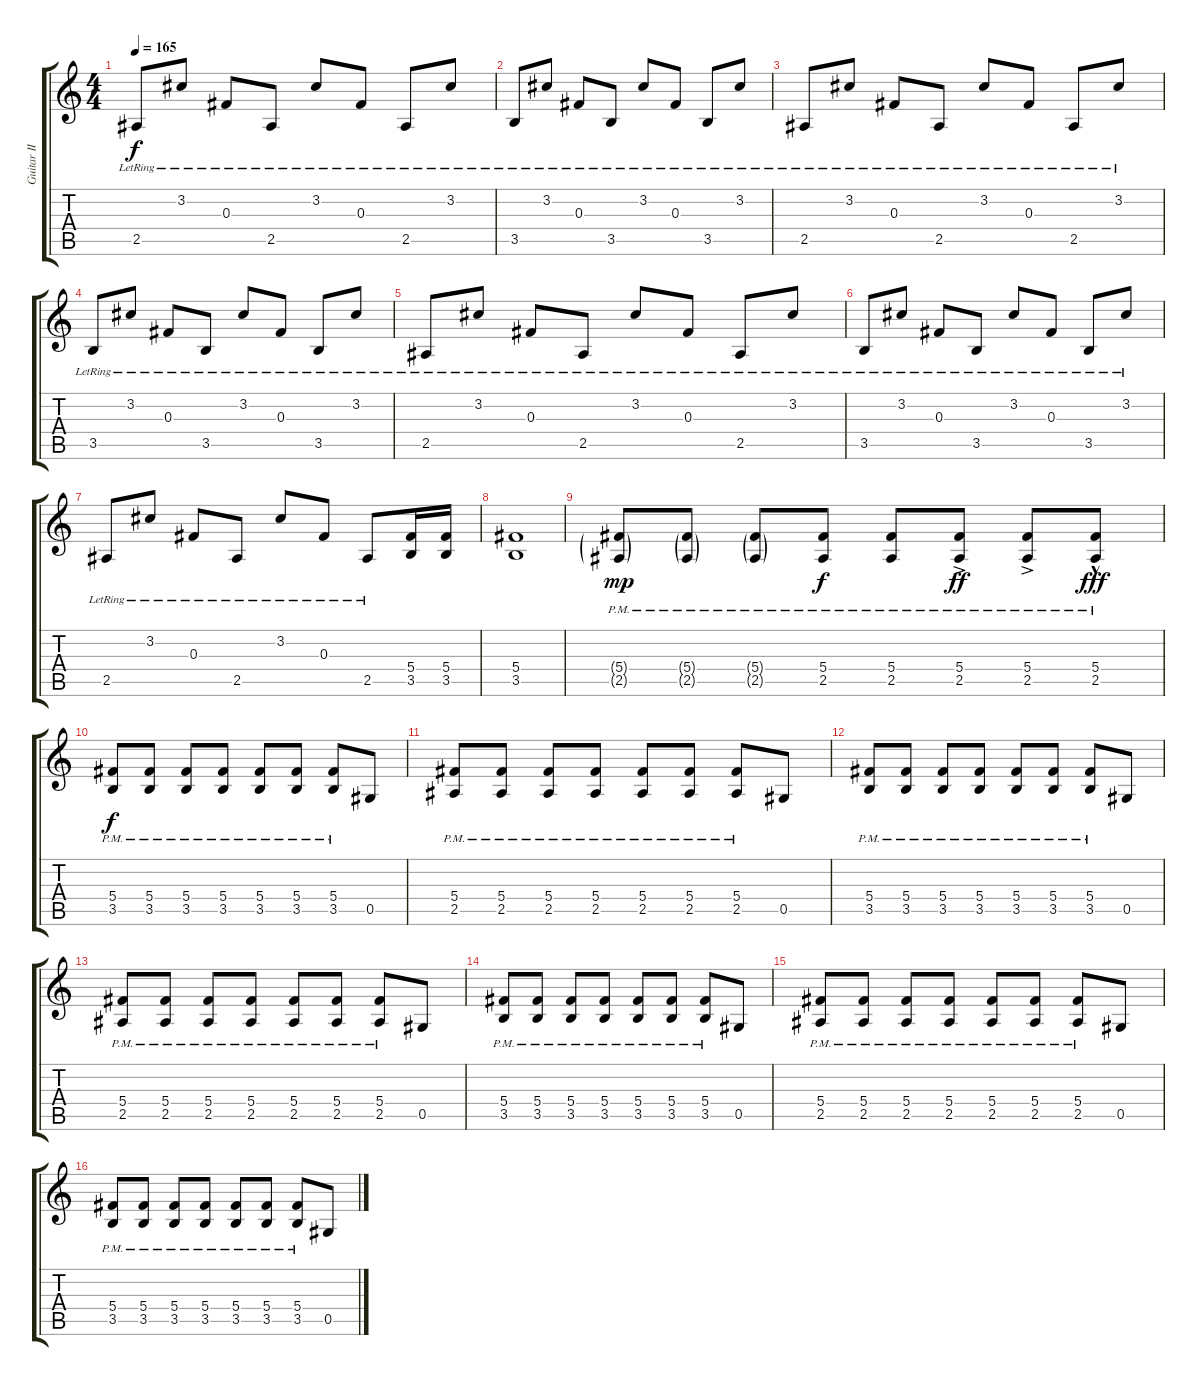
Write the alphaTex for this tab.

\track ("Guitar II" "Guitar II") {instrument overdrivenguitar}
\staff {score tabs}
\tuning (Eb4 Bb3 Gb3 Db3 Ab2 Eb2) {hide}
\ts (4 4)
\tempo 165
\clef g2
\ks c
2.5{lr}.8{dy f} 3.2{lr}.8 0.3{lr}.8 2.5{lr}.8 3.2{lr}.8 0.3{lr}.8 2.5{lr}.8 3.2{lr}.8 |
3.5{lr}.8 3.2{lr}.8 0.3{lr}.8 3.5{lr}.8 3.2{lr}.8 0.3{lr}.8 3.5{lr}.8 3.2{lr}.8 |
2.5{lr}.8 3.2{lr}.8 0.3{lr}.8 2.5{lr}.8 3.2{lr}.8 0.3{lr}.8 2.5{lr}.8 3.2{lr}.8 |
3.5{lr}.8 3.2{lr}.8 0.3{lr}.8 3.5{lr}.8 3.2{lr}.8 0.3{lr}.8 3.5{lr}.8 3.2{lr}.8 |
2.5{lr}.8 3.2{lr}.8 0.3{lr}.8 2.5{lr}.8 3.2{lr}.8 0.3{lr}.8 2.5{lr}.8 3.2{lr}.8 |
3.5{lr}.8 3.2{lr}.8 0.3{lr}.8 3.5{lr}.8 3.2{lr}.8 0.3{lr}.8 3.5{lr}.8 3.2{lr}.8 |
2.5{lr}.8 3.2{lr}.8 0.3{lr}.8 2.5{lr}.8 3.2{lr}.8 0.3{lr}.8 2.5{lr}.8 (5.4 3.5).16{instrument overdrivenguitar} (5.4 3.5).16 |
(5.4 3.5).1 |
(5.4{g pm} 2.5{g pm}).8{dy mp} (5.4{g pm} 2.5{g pm}).8 (5.4{g pm} 2.5{g pm}).8 (5.4{pm} 2.5{pm}).8{dy f} (5.4{pm} 2.5{pm}).8 (5.4{ac pm} 2.5{ac pm}).8{dy ff} (5.4{ac pm} 2.5{ac pm}).8 (5.4{hac pm} 2.5{hac pm}).8{dy fff} |
(5.4{pm} 3.5{pm}).8{dy f} (5.4{pm} 3.5{pm}).8 (5.4{pm} 3.5{pm}).8 (5.4{pm} 3.5{pm}).8 (5.4{pm} 3.5{pm}).8 (5.4{pm} 3.5{pm}).8 (5.4{pm} 3.5{pm}).8 0.5.8 |
(5.4{pm} 2.5{pm}).8 (5.4{pm} 2.5{pm}).8 (5.4{pm} 2.5{pm}).8 (5.4{pm} 2.5{pm}).8 (5.4{pm} 2.5{pm}).8 (5.4{pm} 2.5{pm}).8 (5.4{pm} 2.5{pm}).8 0.5.8 |
(5.4{pm} 3.5{pm}).8 (5.4{pm} 3.5{pm}).8 (5.4{pm} 3.5{pm}).8 (5.4{pm} 3.5{pm}).8 (5.4{pm} 3.5{pm}).8 (5.4{pm} 3.5{pm}).8 (5.4{pm} 3.5{pm}).8 0.5.8 |
(5.4{pm} 2.5{pm}).8 (5.4{pm} 2.5{pm}).8 (5.4{pm} 2.5{pm}).8 (5.4{pm} 2.5{pm}).8 (5.4{pm} 2.5{pm}).8 (5.4{pm} 2.5{pm}).8 (5.4{pm} 2.5{pm}).8 0.5.8 |
(5.4{pm} 3.5{pm}).8 (5.4{pm} 3.5{pm}).8 (5.4{pm} 3.5{pm}).8 (5.4{pm} 3.5{pm}).8 (5.4{pm} 3.5{pm}).8 (5.4{pm} 3.5{pm}).8 (5.4{pm} 3.5{pm}).8 0.5.8 |
(5.4{pm} 2.5{pm}).8 (5.4{pm} 2.5{pm}).8 (5.4{pm} 2.5{pm}).8 (5.4{pm} 2.5{pm}).8 (5.4{pm} 2.5{pm}).8 (5.4{pm} 2.5{pm}).8 (5.4{pm} 2.5{pm}).8 0.5.8 |
(5.4{pm} 3.5{pm}).8 (5.4{pm} 3.5{pm}).8 (5.4{pm} 3.5{pm}).8 (5.4{pm} 3.5{pm}).8 (5.4{pm} 3.5{pm}).8 (5.4{pm} 3.5{pm}).8 (5.4{pm} 3.5{pm}).8 0.5.8
